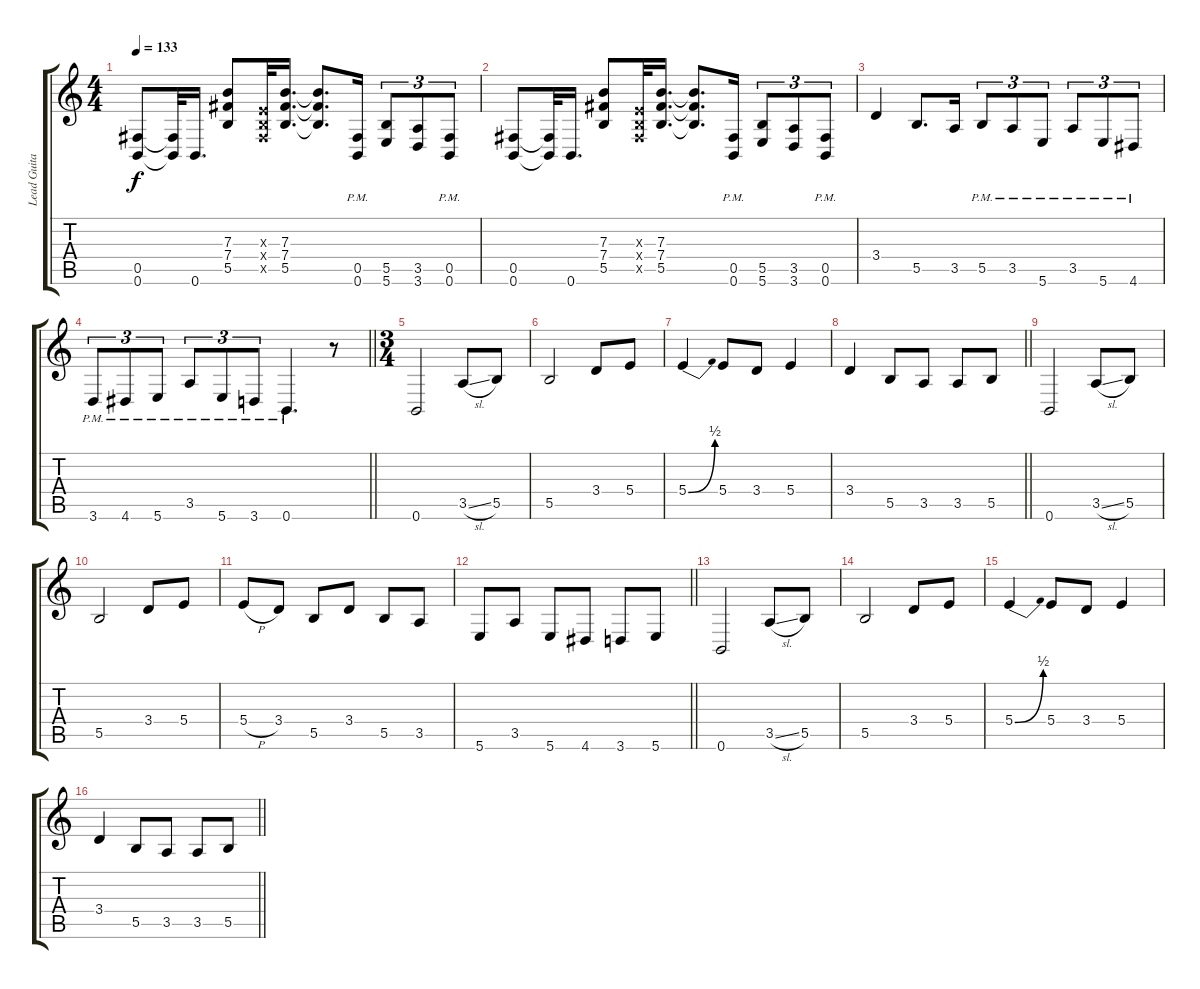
\track ("Lead Guitar" "Lead Guita") {instrument distortionguitar}
\staff {score tabs}
\tuning (Db4 Ab3 E3 B2 Gb2 B1) {hide}
\ts (4 4)
\tempo 133
\clef g2
\ks c
(0.5 0.6).8{dy f} (0.5{t} 0.6{t}).32 0.6.16{d} (7.3 7.4 5.5).8 (0.3{x} 0.4{x} 0.5{x}).32 (7.3 7.4 5.5).16{d} (7.3{t} 7.4{t} 5.5{t}).8{d} (0.5{pm} 0.6{pm}).16 (5.5 5.6).8{tu (3 2)} (3.5 3.6).8{tu (3 2)} (0.5{pm} 0.6{pm}).8{tu (3 2)} |
(0.5 0.6).8 (0.5{t} 0.6{t}).32 0.6.16{d} (7.3 7.4 5.5).8 (0.3{x} 0.4{x} 0.5{x}).32 (7.3 7.4 5.5).16{d} (7.3{t} 7.4{t} 5.5{t}).8{d} (0.5{pm} 0.6{pm}).16 (5.5 5.6).8{tu (3 2)} (3.5 3.6).8{tu (3 2)} (0.5{pm} 0.6{pm}).8{tu (3 2)} |
3.4.4 5.5.8{d} 3.5.16 5.5{pm}.8{tu (3 2)} 3.5{pm}.8{tu (3 2)} 5.6{pm}.8{tu (3 2)} 3.5{pm}.8{tu (3 2)} 5.6{pm}.8{tu (3 2)} 4.6{pm}.8{tu (3 2)} |
\barLineRight lightlight
3.6{pm}.8{tu (3 2)} 4.6{pm}.8{tu (3 2)} 5.6{pm}.8{tu (3 2)} 3.5{pm}.8{tu (3 2)} 5.6{pm}.8{tu (3 2)} 3.6{pm}.8{tu (3 2)} 0.6{pm}.4{d} r.8 |
\ts (3 4)
\section ("" "")
0.6.2{volume 16 balance 13} 3.5{sl}.8 5.5.8 |
5.5.2 3.4.8 5.4.8 |
5.4{be (bend 0 0 60 2)}.4 5.4.8 3.4.8 5.4.4 |
\barLineRight lightlight
3.4.4 5.5.8 3.5.8 3.5.8 5.5.8 |
0.6.2 3.5{sl}.8 5.5.8 |
5.5.2 3.4.8 5.4.8 |
5.4{h}.8 3.4.8 5.5.8 3.4.8 5.5.8 3.5.8 |
\barLineRight lightlight
5.6.8 3.5.8 5.6.8 4.6.8 3.6.8 5.6.8 |
0.6.2 3.5{sl}.8 5.5.8 |
5.5.2 3.4.8 5.4.8 |
5.4{be (bend 0 0 60 2)}.4 5.4.8 3.4.8 5.4.4 |
\barLineRight lightlight
3.4.4 5.5.8 3.5.8 3.5.8 5.5.8
